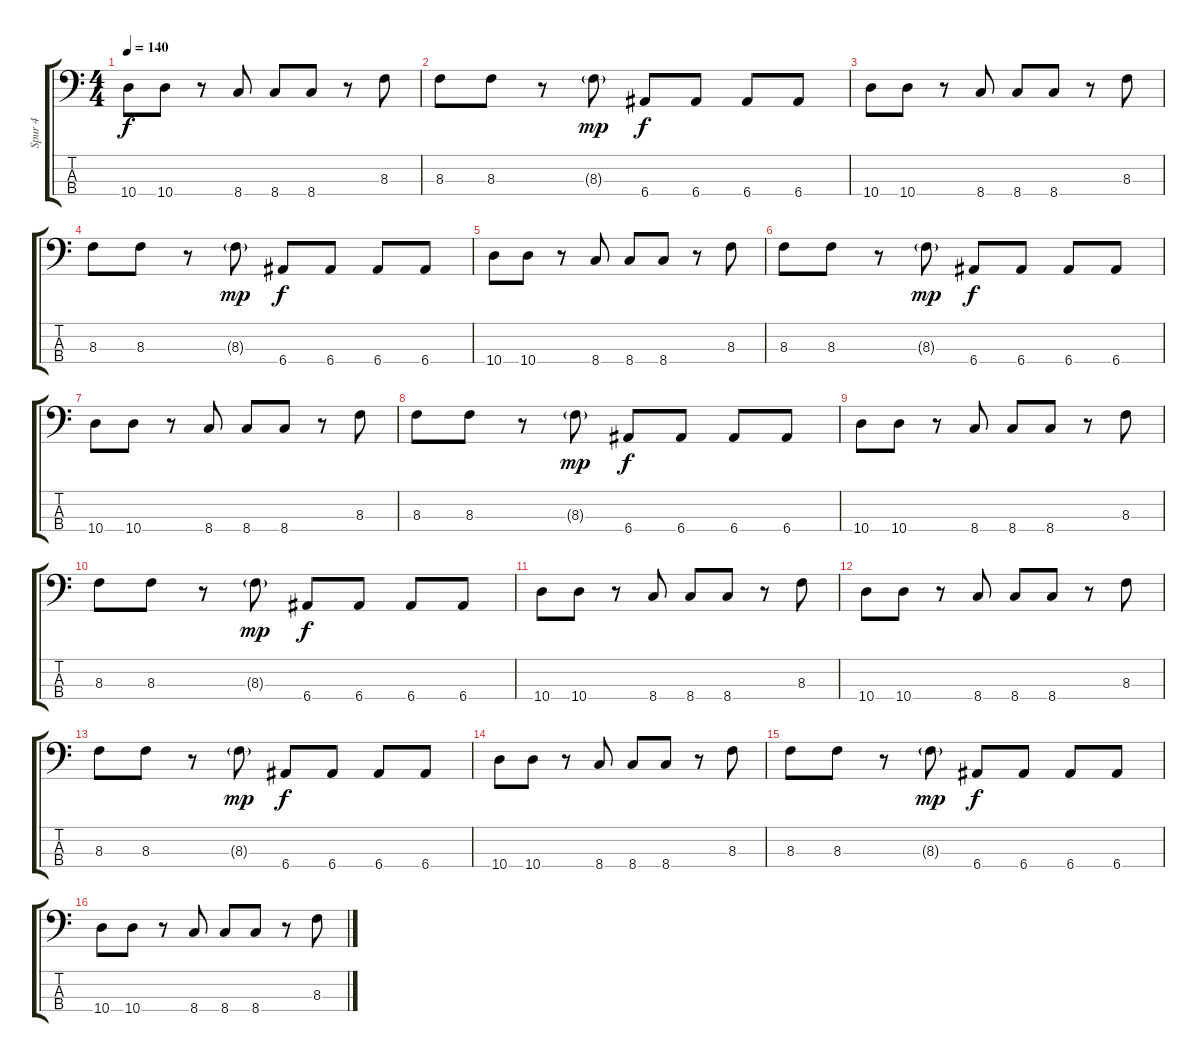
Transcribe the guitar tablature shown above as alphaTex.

\track ("Spur 4" "Spur 4") {instrument electricbasspick}
\staff {score tabs}
\tuning (G2 D2 A1 E1) {hide}
\ts (4 4)
\tempo 140
\clef f4
\ks c
10.4.8{dy f} 10.4.8 r.8 8.4.8 8.4.8 8.4.8 r.8 8.3.8 |
8.3.8 8.3.8 r.8 8.3{g}.8{dy mp} 6.4.8{dy f} 6.4.8 6.4.8 6.4.8 |
10.4.8 10.4.8 r.8 8.4.8 8.4.8 8.4.8 r.8 8.3.8 |
8.3.8 8.3.8 r.8 8.3{g}.8{dy mp} 6.4.8{dy f} 6.4.8 6.4.8 6.4.8 |
10.4.8 10.4.8 r.8 8.4.8 8.4.8 8.4.8 r.8 8.3.8 |
8.3.8 8.3.8 r.8 8.3{g}.8{dy mp} 6.4.8{dy f} 6.4.8 6.4.8 6.4.8 |
10.4.8 10.4.8 r.8 8.4.8 8.4.8 8.4.8 r.8 8.3.8 |
8.3.8 8.3.8 r.8 8.3{g}.8{dy mp} 6.4.8{dy f} 6.4.8 6.4.8 6.4.8 |
10.4.8 10.4.8 r.8 8.4.8 8.4.8 8.4.8 r.8 8.3.8 |
8.3.8 8.3.8 r.8 8.3{g}.8{dy mp} 6.4.8{dy f} 6.4.8 6.4.8 6.4.8 |
10.4.8 10.4.8 r.8 8.4.8 8.4.8 8.4.8 r.8 8.3.8 |
10.4.8 10.4.8 r.8 8.4.8 8.4.8 8.4.8 r.8 8.3.8 |
8.3.8 8.3.8 r.8 8.3{g}.8{dy mp} 6.4.8{dy f} 6.4.8 6.4.8 6.4.8 |
10.4.8 10.4.8 r.8 8.4.8 8.4.8 8.4.8 r.8 8.3.8 |
8.3.8 8.3.8 r.8 8.3{g}.8{dy mp} 6.4.8{dy f} 6.4.8 6.4.8 6.4.8 |
10.4.8 10.4.8 r.8 8.4.8 8.4.8 8.4.8 r.8 8.3.8
